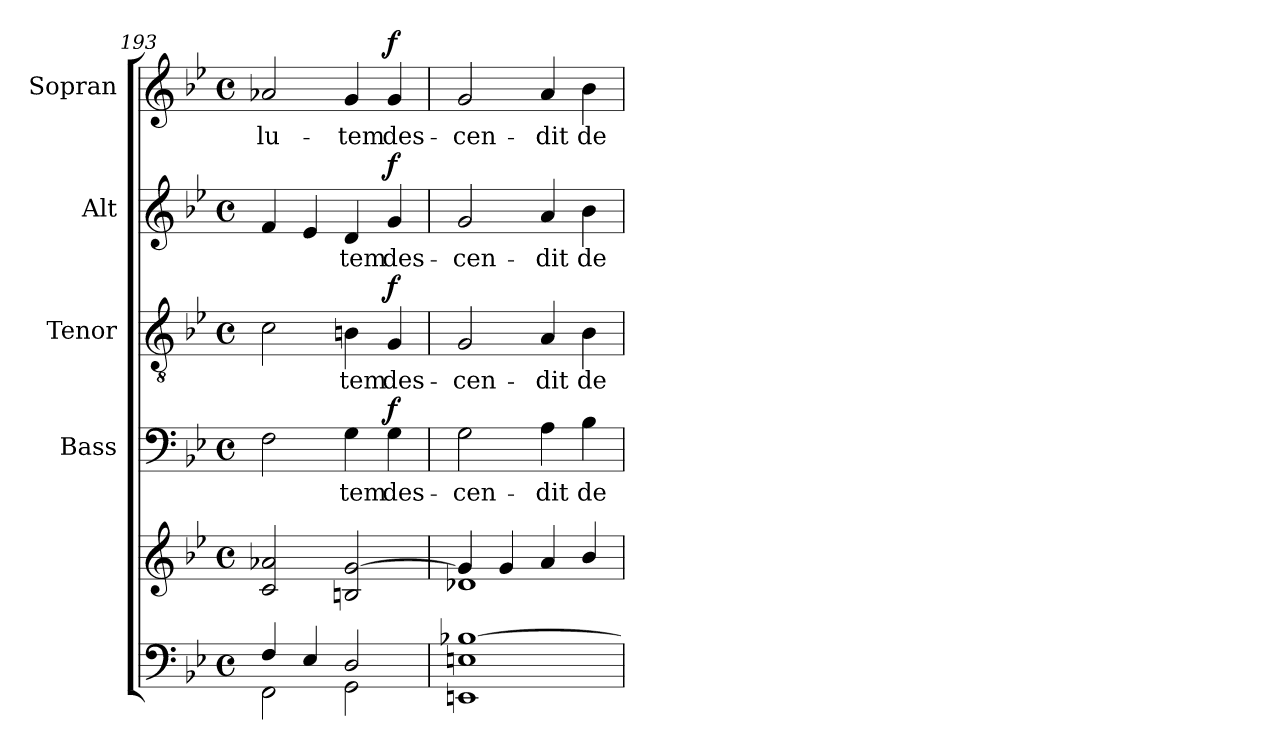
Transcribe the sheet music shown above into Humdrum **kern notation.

**kern	**kern	**kern	**text	**dynam	**kern	**text	**dynam	**kern	**text	**dynam	**kern	**text	**dynam
*part5	*part5	*part4	*part4	*part4	*part3	*part3	*part3	*part2	*part2	*part2	*part1	*part1	*part1
*staff6	*staff5	*staff4	*staff4	*staff4	*staff3	*staff3	*staff3	*staff2	*staff2	*staff2	*staff1	*staff1	*staff1
*	*	*I"Bass	*	*	*I"Tenor	*	*	*I"Alt	*	*	*I"Sopran	*	*
*	*	*I'B.	*	*	*I'T.	*	*	*I'A.	*	*	*I'S.	*	*
*clefF4	*clefG2	*clefF4	*	*	*clefGv2	*	*	*clefG2	*	*	*clefG2	*	*
*k[b-e-]	*k[b-e-]	*k[b-e-]	*	*	*k[b-e-]	*	*	*k[b-e-]	*	*	*k[b-e-]	*	*
*B-:	*B-:	*B-:	*	*	*B-:	*	*	*B-:	*	*	*B-:	*	*
*M4/4	*M4/4	*M4/4	*	*	*M4/4	*	*	*M4/4	*	*	*M4/4	*	*
*met(c)	*met(c)	*met(c)	*	*	*met(c)	*	*	*met(c)	*	*	*met(c)	*	*
=193	=193	=193	=193	=193	=193	=193	=193	=193	=193	=193	=193	=193	=193
*^	*	*	*	*	*	*	*	*	*	*	*	*	*
!	!	!	!	!	!	!	!	!	!	!	!	!	!LO:LY:b	!
4F/	2FF\	2c/ 2a-X/	2F\	.	.	2c\	.	.	4f/	.	.	2a-X/	-lu-	.
4E-/	.	.	.	.	.	.	.	.	4e-/	.	.	.	.	.
!	!	!	!	!LO:LY:b	!	!	!LO:LY:b	!	!	!LO:LY:b	!	!	!LO:LY:b	!
2D/	2GG\	2Bn/ [>2g/	4G\	-tem	.	4Bn\	-tem	.	4d/	-tem	.	4g/	-tem	.
!	!	!	!	!LO:LY:b	!LO:DY:a	!	!LO:LY:b	!LO:DY:a	!	!LO:LY:b	!LO:DY:a	!	!LO:LY:b	!LO:DY:a
.	.	.	4G\	des-	f	4G/	des-	f	4g/	des-	f	4g/	des-	f
=194	=194	=194	=194	=194	=194	=194	=194	=194	=194	=194	=194	=194	=194	=194
*	*	*^	*	*	*	*	*	*	*	*	*	*	*	*
!	!	!	!	!	!LO:LY:b	!	!	!LO:LY:b	!	!	!LO:LY:b	!	!	!LO:LY:b	!
[>1B-X	1EEn 1En	4g/]	1d-X	2G\	-cen-	.	2G/	-cen-	.	2g/	-cen-	.	2g/	-cen-	.
.	.	4g/	.	.	.	.	.	.	.	.	.	.	.	.	.
!	!	!	!	!	!LO:LY:b	!	!	!LO:LY:b	!	!	!LO:LY:b	!	!	!LO:LY:b	!
.	.	4a/	.	4A\	-dit	.	4A/	-dit	.	4a/	-dit	.	4a/	-dit	.
!	!	!	!	!	!LO:LY:b	!	!	!LO:LY:b	!	!	!LO:LY:b	!	!	!LO:LY:b	!
.	.	4b-/	.	4B-\	de	.	4B-\	de	.	4b-\	de	.	4b-\	de	.
*v	*v	*	*	*	*	*	*	*	*	*	*	*	*	*	*
*	*v	*v	*	*	*	*	*	*	*	*	*	*	*	*
=	=	=	=	=	=	=	=	=	=	=	=	=	=
*-	*-	*-	*-	*-	*-	*-	*-	*-	*-	*-	*-	*-	*-
